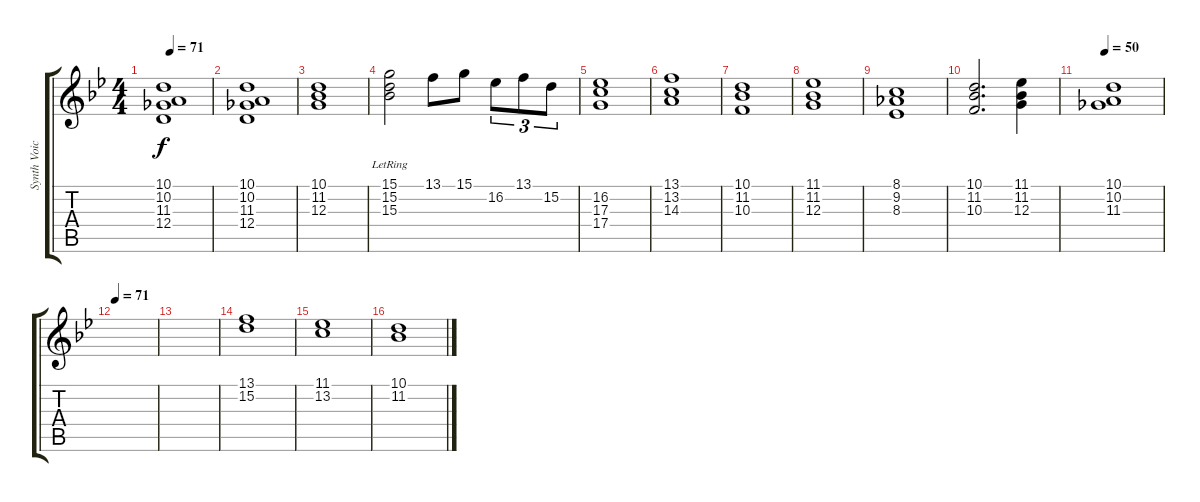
\track ("Synth Voice" "Synth Voic") {instrument synthvoice}
\staff {score tabs}
\tuning (E4 B3 G3 D3 A2 E2) {hide}
\ts (4 4)
\tempo 71
\clef g2
\ks gminor
(10.1 10.2 11.3 12.4).1{dy f} |
(10.1 10.2 11.3 12.4).1 |
(10.1 11.2 12.3).1 |
(15.1{lr} 15.2{lr} 15.3{lr}).2 13.1.8 15.1.8 16.2.8{tu (3 2)} 13.1.8{tu (3 2)} 15.2.8{tu (3 2)} |
(16.2 17.3 17.4).1 |
(13.1 13.2 14.3).1 |
(10.1 11.2 10.3).1 |
(11.1 11.2 12.3).1 |
(8.1 9.2 8.3).1 |
(10.1 11.2 10.3).2{d} (11.1 11.2 12.3).4 |
\tempo 50
(10.1 10.2 11.3).1 |
\tempo 71
|
|
(13.1 15.2).1 |
(11.1 13.2).1 |
(10.1 11.2).1
